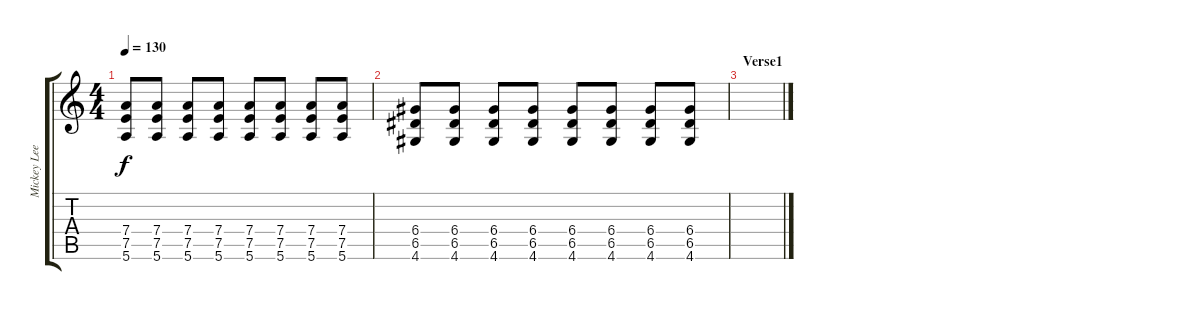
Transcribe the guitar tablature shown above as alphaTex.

\track ("Mickey Lees - Chorus" "Mickey Lee") {instrument electricguitarclean}
\staff {score tabs}
\tuning (E4 B3 G3 D3 A2 E2) {hide}
\ts (4 4)
\tempo 130
\clef g2
\ks c
(7.4 7.5 5.6).8{dy f} (7.4 7.5 5.6).8 (7.4 7.5 5.6).8 (7.4 7.5 5.6).8 (7.4 7.5 5.6).8 (7.4 7.5 5.6).8 (7.4 7.5 5.6).8 (7.4 7.5 5.6).8 |
(6.4 6.5 4.6).8 (6.4 6.5 4.6).8 (6.4 6.5 4.6).8 (6.4 6.5 4.6).8 (6.4 6.5 4.6).8 (6.4 6.5 4.6).8 (6.4 6.5 4.6).8 (6.4 6.5 4.6).8 |
\section ("" "Verse1")
